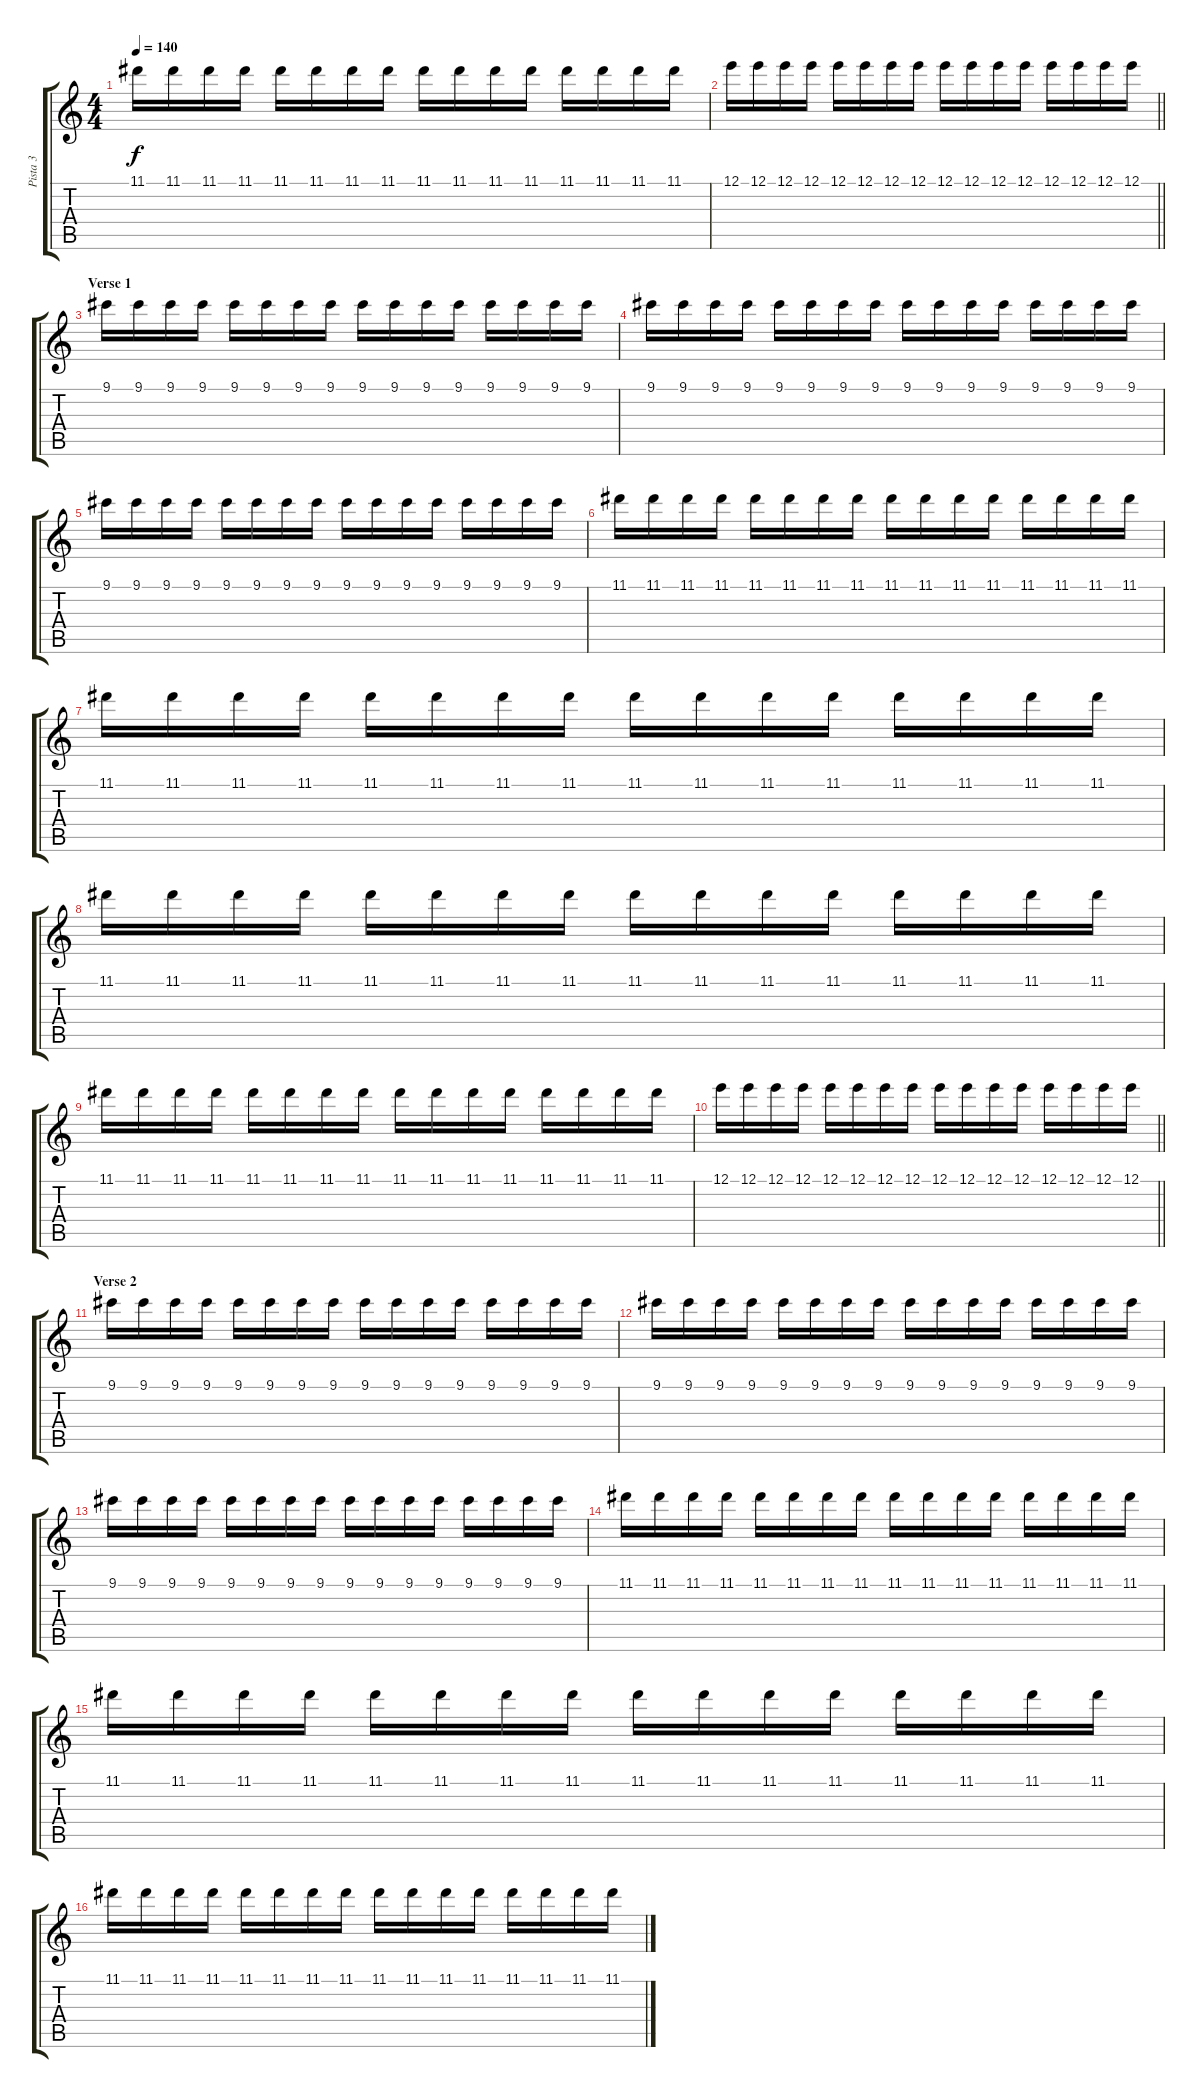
\track ("Pista 3" "Pista 3") {instrument electricguitarjazz}
\staff {score tabs}
\tuning (E4 B3 G3 D3 A2 E2) {hide}
\ts (4 4)
\tempo 140
\clef g2
\ks c
11.1.16{dy f} 11.1.16 11.1.16 11.1.16 11.1.16 11.1.16 11.1.16 11.1.16 11.1.16 11.1.16 11.1.16 11.1.16 11.1.16 11.1.16 11.1.16 11.1.16 |
\barLineRight lightlight
12.1.16 12.1.16 12.1.16 12.1.16 12.1.16 12.1.16 12.1.16 12.1.16 12.1.16 12.1.16 12.1.16 12.1.16 12.1.16 12.1.16 12.1.16 12.1.16 |
\section ("" "Verse 1")
9.1.16 9.1.16 9.1.16 9.1.16 9.1.16 9.1.16 9.1.16 9.1.16 9.1.16 9.1.16 9.1.16 9.1.16 9.1.16 9.1.16 9.1.16 9.1.16 |
9.1.16 9.1.16 9.1.16 9.1.16 9.1.16 9.1.16 9.1.16 9.1.16 9.1.16 9.1.16 9.1.16 9.1.16 9.1.16 9.1.16 9.1.16 9.1.16 |
9.1.16 9.1.16 9.1.16 9.1.16 9.1.16 9.1.16 9.1.16 9.1.16 9.1.16 9.1.16 9.1.16 9.1.16 9.1.16 9.1.16 9.1.16 9.1.16 |
11.1.16 11.1.16 11.1.16 11.1.16 11.1.16 11.1.16 11.1.16 11.1.16 11.1.16 11.1.16 11.1.16 11.1.16 11.1.16 11.1.16 11.1.16 11.1.16 |
11.1.16 11.1.16 11.1.16 11.1.16 11.1.16 11.1.16 11.1.16 11.1.16 11.1.16 11.1.16 11.1.16 11.1.16 11.1.16 11.1.16 11.1.16 11.1.16 |
11.1.16 11.1.16 11.1.16 11.1.16 11.1.16 11.1.16 11.1.16 11.1.16 11.1.16 11.1.16 11.1.16 11.1.16 11.1.16 11.1.16 11.1.16 11.1.16 |
11.1.16 11.1.16 11.1.16 11.1.16 11.1.16 11.1.16 11.1.16 11.1.16 11.1.16 11.1.16 11.1.16 11.1.16 11.1.16 11.1.16 11.1.16 11.1.16 |
\barLineRight lightlight
12.1.16 12.1.16 12.1.16 12.1.16 12.1.16 12.1.16 12.1.16 12.1.16 12.1.16 12.1.16 12.1.16 12.1.16 12.1.16 12.1.16 12.1.16 12.1.16 |
\section ("" "Verse 2")
9.1.16 9.1.16 9.1.16 9.1.16 9.1.16 9.1.16 9.1.16 9.1.16 9.1.16 9.1.16 9.1.16 9.1.16 9.1.16 9.1.16 9.1.16 9.1.16 |
9.1.16 9.1.16 9.1.16 9.1.16 9.1.16 9.1.16 9.1.16 9.1.16 9.1.16 9.1.16 9.1.16 9.1.16 9.1.16 9.1.16 9.1.16 9.1.16 |
9.1.16 9.1.16 9.1.16 9.1.16 9.1.16 9.1.16 9.1.16 9.1.16 9.1.16 9.1.16 9.1.16 9.1.16 9.1.16 9.1.16 9.1.16 9.1.16 |
11.1.16 11.1.16 11.1.16 11.1.16 11.1.16 11.1.16 11.1.16 11.1.16 11.1.16 11.1.16 11.1.16 11.1.16 11.1.16 11.1.16 11.1.16 11.1.16 |
11.1.16 11.1.16 11.1.16 11.1.16 11.1.16 11.1.16 11.1.16 11.1.16 11.1.16 11.1.16 11.1.16 11.1.16 11.1.16 11.1.16 11.1.16 11.1.16 |
11.1.16 11.1.16 11.1.16 11.1.16 11.1.16 11.1.16 11.1.16 11.1.16 11.1.16 11.1.16 11.1.16 11.1.16 11.1.16 11.1.16 11.1.16 11.1.16
